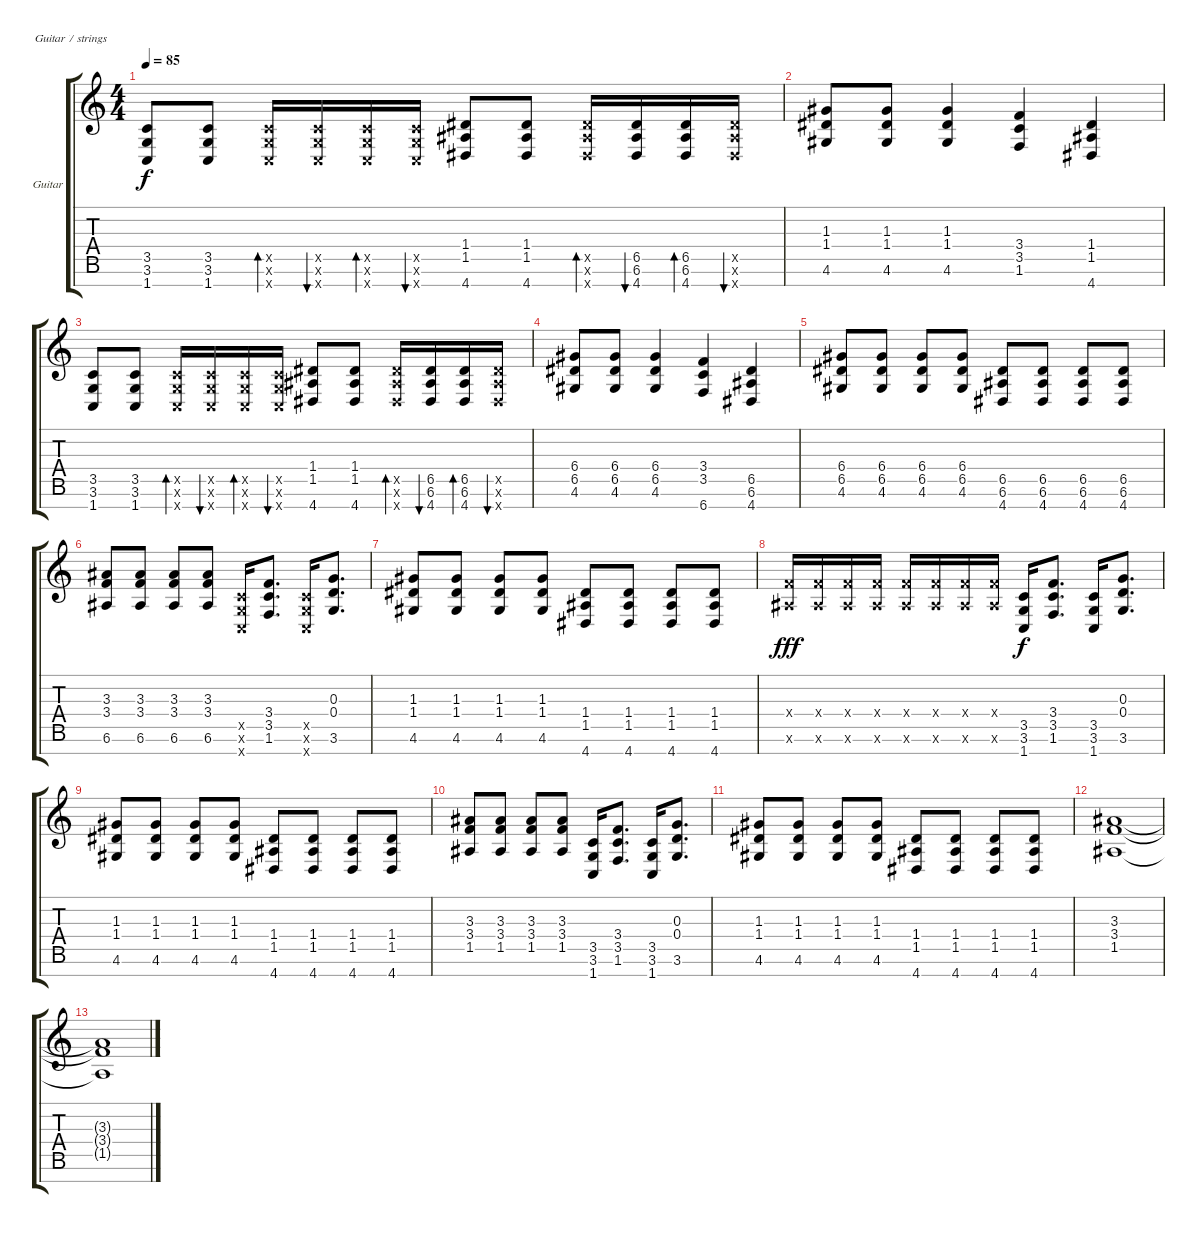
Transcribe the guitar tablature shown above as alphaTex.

\defaultSystemsLayout 4
\bracketExtendMode groupsimilarinstruments
\firstSystemTrackNameOrientation horizontal
\otherSystemsTrackNameOrientation horizontal
\track ("Guitar" "Guitar") {instrument distortionguitar}
\staff {score tabs}
\tuning (E4 B3 G3 D3 A2 E2 B1)
\ts (4 4)
\tempo 85
\clef g2
\ks c
(3.5 3.6 1.7).8{dy f} (3.5 3.6 1.7).8 (3.5{x} 3.6{x} 1.7{x}).16{bd 30} (3.5{x} 3.6{x} 1.7{x}).16{bu 30} (3.5{x} 3.6{x} 1.7{x}).16{bd 30} (3.5{x} 3.6{x} 1.7{x}).16{bu 30} (1.4 1.5 4.7).8 (1.4 1.5 4.7).8 (6.5{x} 6.6{x} 4.7{x}).16{bd 30} (6.5 6.6 4.7).16{bu 30} (6.5 6.6 4.7).16{bd 30} (6.5{x} 6.6{x} 4.7{x}).16{bu 30} |
(1.3 1.4 4.6).8 (1.3 1.4 4.6).8 (1.3 1.4 4.6).4 (3.4 3.5 1.6).4 (1.4 1.5 4.7).4 |
(3.5 3.6 1.7).8 (3.5 3.6 1.7).8 (3.5{x} 3.6{x} 1.7{x}).16{bd 30} (3.5{x} 3.6{x} 1.7{x}).16{bu 30} (3.5{x} 3.6{x} 1.7{x}).16{bd 30} (3.5{x} 3.6{x} 1.7{x}).16{bu 30} (1.4 1.5 4.7).8 (1.4 1.5 4.7).8 (6.5{x} 6.6{x} 4.7{x}).16{bd 30} (6.5 6.6 4.7).16{bu 30} (6.5 6.6 4.7).16{bd 30} (6.5{x} 6.6{x} 4.7{x}).16{bu 30} |
(6.4 6.5 4.6).8 (6.4 6.5 4.6).8 (6.4 6.5 4.6).4 (3.4 3.5 6.7).4 (6.5 6.6 4.7).4 |
(6.4 6.5 4.6).8 (6.4 6.5 4.6).8 (6.4 6.5 4.6).8 (6.4 6.5 4.6).8 (6.5 6.6 4.7).8 (6.5 6.6 4.7).8 (6.5 6.6 4.7).8 (6.5 6.6 4.7).8 |
(3.3 3.4 6.6).8 (3.3 3.4 6.6).8 (3.3 3.4 6.6).8 (3.3 3.4 6.6).8 (3.5{x} 3.6{x} 1.7{x}).16 (3.4 3.5 1.6).8{d} (3.5{x} 3.6{x} 1.7{x}).16 (0.3 0.4 3.6).8{d} |
(1.3 1.4 4.6).8 (1.3 1.4 4.6).8 (1.3 1.4 4.6).8 (1.3 1.4 4.6).8 (1.4 1.5 4.7).8 (1.4 1.5 4.7).8 (1.4 1.5 4.7).8 (1.4 1.5 4.7).8 |
(6.6{x} 3.4{x}).16{dy fff} (3.4{x} 6.6{x}).16 (3.4{x} 6.6{x}).16 (3.4{x} 6.6{x}).16 (3.4{x} 6.6{x}).16 (3.4{x} 6.6{x}).16 (3.4{x} 6.6{x}).16 (3.4{x} 6.6{x}).16 (3.5 3.6 1.7).16{dy f} (3.4 3.5 1.6).8{d} (3.5 3.6 1.7).16 (0.3 0.4 3.6).8{d} |
(1.3 1.4 4.6).8 (1.3 1.4 4.6).8 (1.3 1.4 4.6).8 (1.3 1.4 4.6).8 (1.4 1.5 4.7).8 (1.4 1.5 4.7).8 (1.4 1.5 4.7).8 (1.4 1.5 4.7).8 |
(3.3 3.4 1.5).8 (3.3 3.4 1.5).8 (3.3 3.4 1.5).8 (3.3 3.4 1.5).8 (3.5 3.6 1.7).16 (3.4 3.5 1.6).8{d} (3.5 3.6 1.7).16 (0.3 0.4 3.6).8{d} |
(1.3 1.4 4.6).8 (1.3 1.4 4.6).8 (1.3 1.4 4.6).8 (1.3 1.4 4.6).8 (1.4 1.5 4.7).8 (1.4 1.5 4.7).8 (1.4 1.5 4.7).8 (1.4 1.5 4.7).8 |
(3.3 3.4 1.5).1 |
(3.3{t} 3.4{t} 1.5{t}).1
